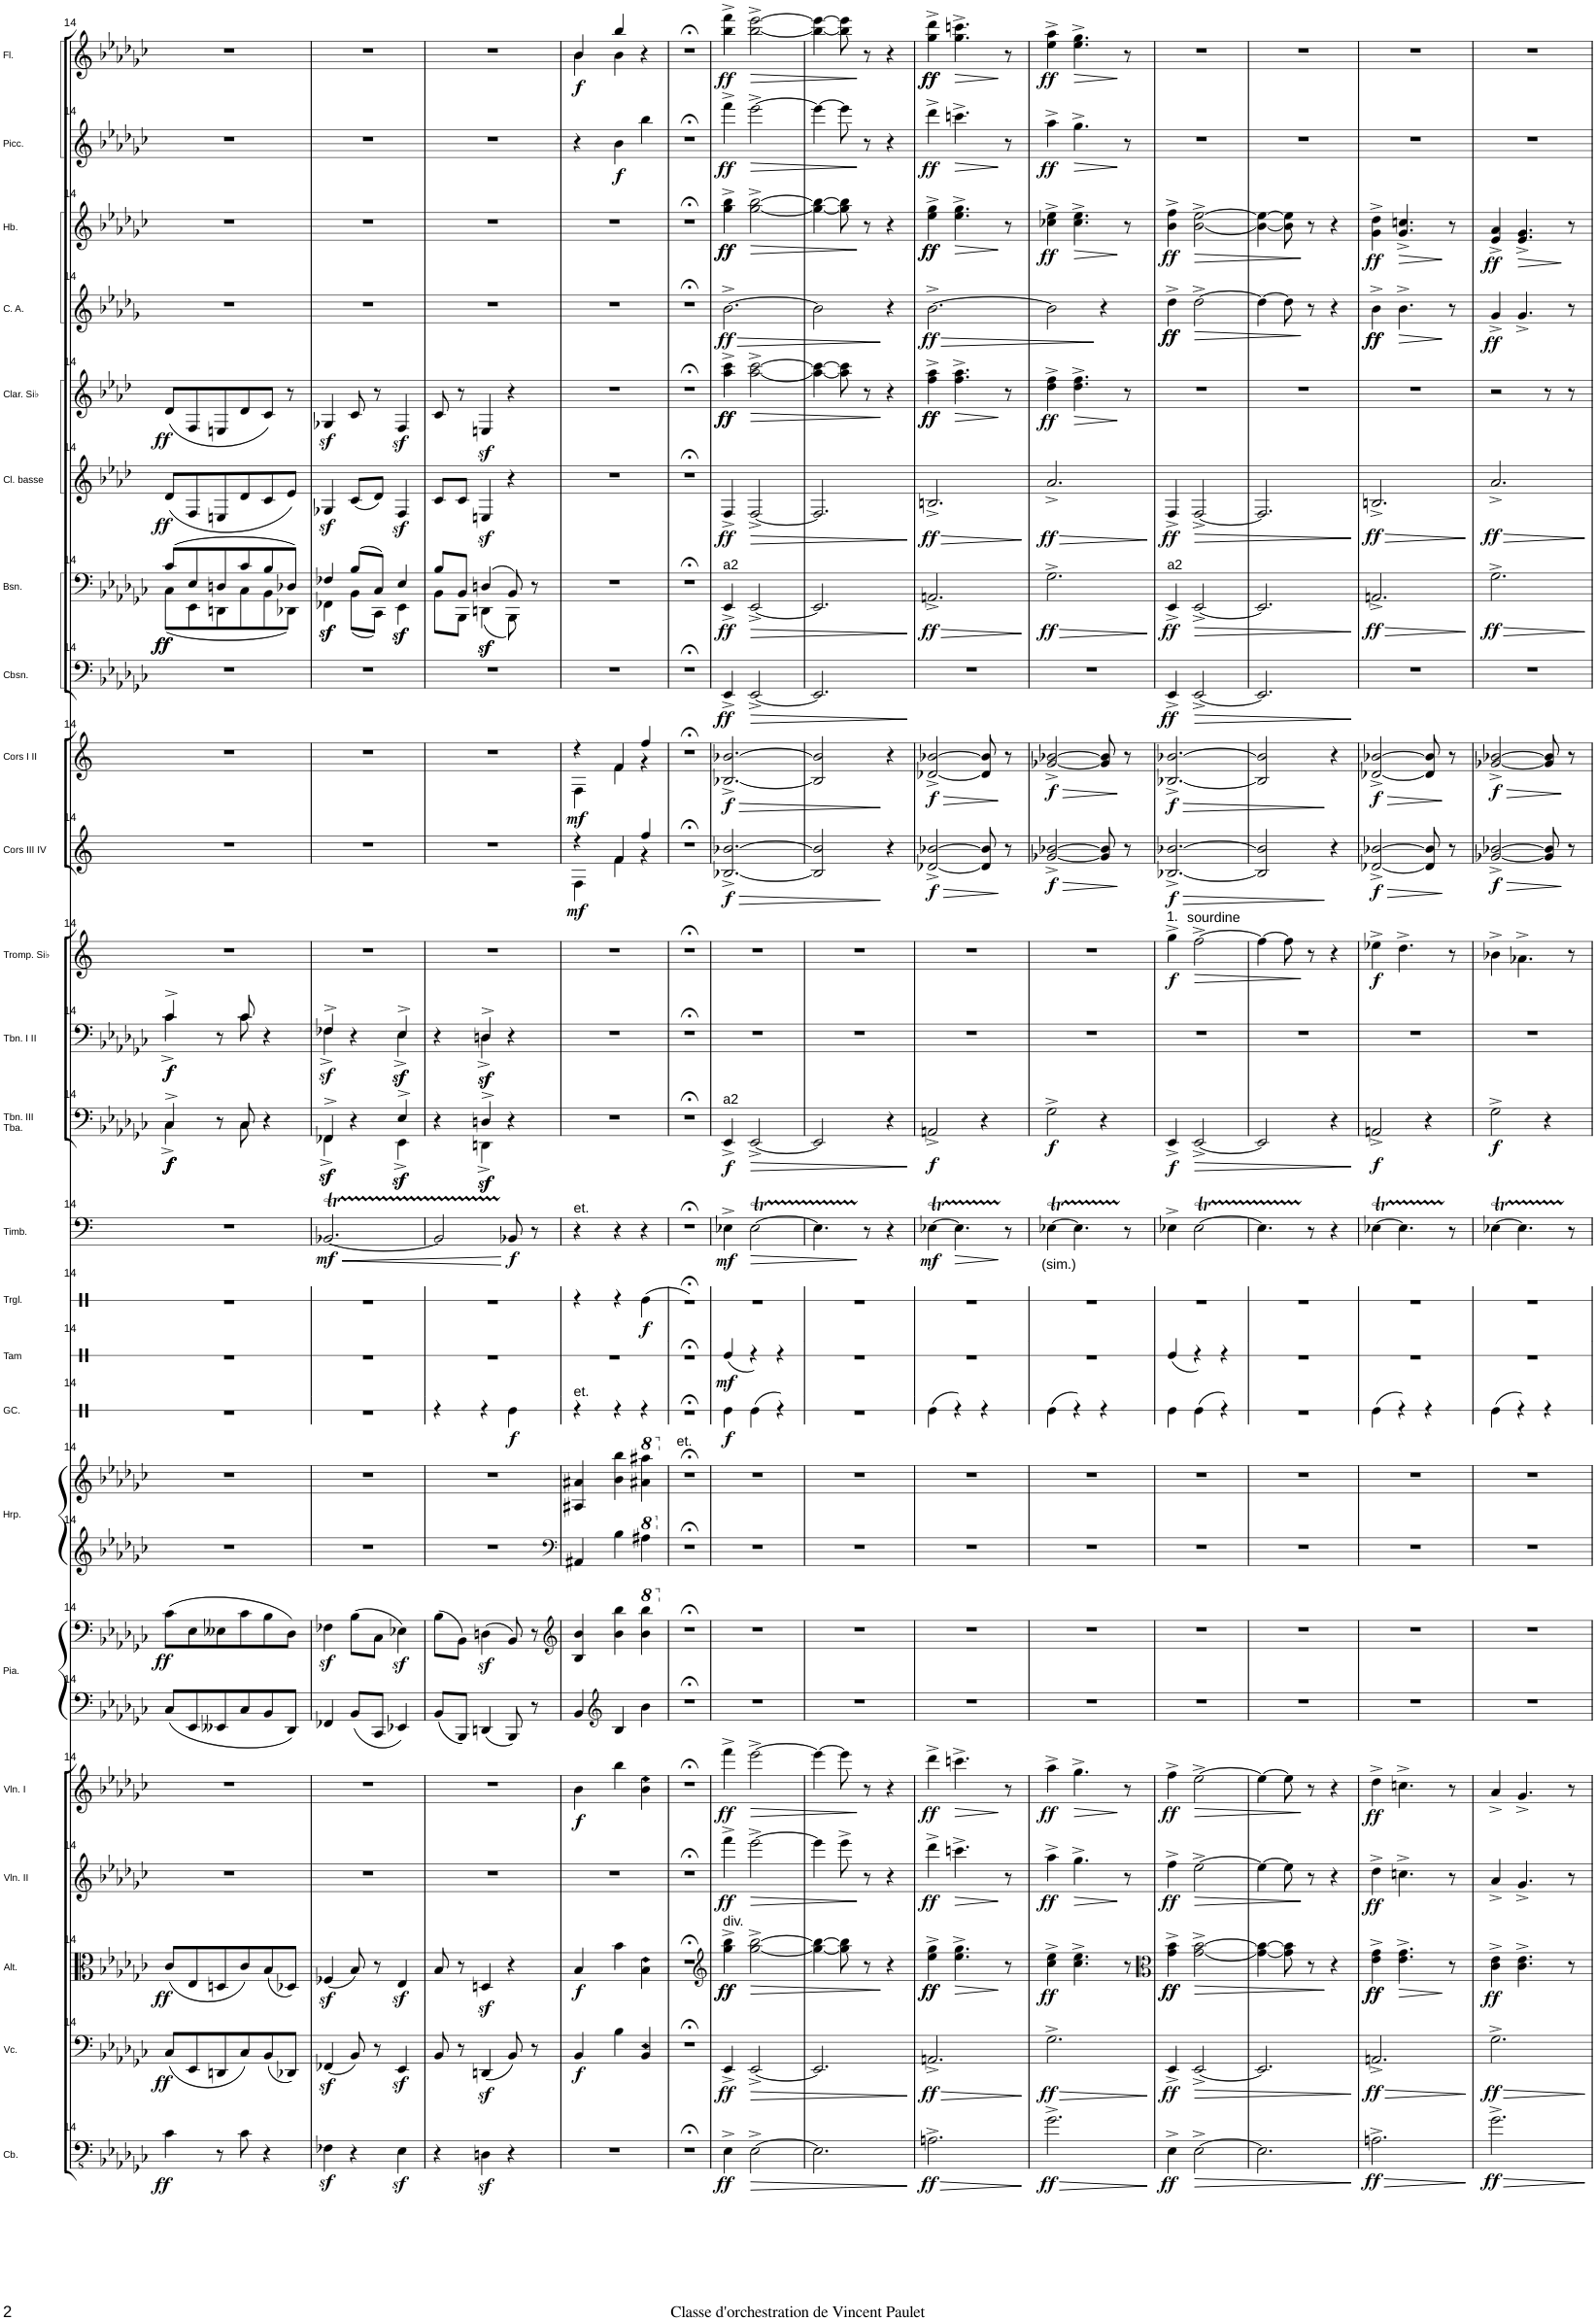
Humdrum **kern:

**kern	**dynam	**kern	**dynam	**kern	**dynam	**kern	**dynam	**kern	**dynam	**kern	**kern	**dynam	**kern	**kern	**kern	**dynam	**kern	**dynam	**kern	**dynam	**kern	**dynam	**kern	**dynam	**kern	**dynam	**kern	**dynam	**kern	**dynam	**kern	**dynam	**kern	**dynam	**kern	**dynam	**kern	**dynam	**kern	**dynam	**kern	**dynam
*part21	*part21	*part20	*part20	*part19	*part19	*part18	*part18	*part17	*part17	*part16	*part16	*part16	*part15	*part15	*part14	*part14	*part13	*part13	*part12	*part12	*part11	*part11	*part10	*part10	*part9	*part9	*part8	*part8	*part7	*part7	*part6	*part6	*part5	*part5	*part4	*part4	*part3	*part3	*part2	*part2	*part1	*part1
*staff23	*staff23	*staff22	*staff22	*staff21	*staff21	*staff20	*staff20	*staff19	*staff19	*staff18	*staff17	*staff17/18	*staff16	*staff15	*staff14	*staff14	*staff13	*staff13	*staff12	*staff12	*staff11	*staff11	*staff10	*staff10	*staff9	*staff9	*staff8	*staff8	*staff7	*staff7	*staff6	*staff6	*staff5	*staff5	*staff4	*staff4	*staff3	*staff3	*staff2	*staff2	*staff1	*staff1
*I"Contrebasses	*	*I"Violoncelles	*	*I"Altos	*	*I"Violons II	*	*I"Violons I	*	*I"Piano	*	*	*I"Harpe	*	*I"Timbales	*	*I"Trombone III Tuba	*	*I"Trombone I II	*	*I"Trompette en Sib	*	*I"Cors III IV	*	*I"Cors I II	*	*I"Contrebasson	*	*I"Bassons	*	*I"Clarinette Basse	*	*I"Clarinette en Sib	*	*I"Cor anglais	*	*I"Hautbois	*	*I"Piccolo	*	*I"Flutes	*
*I'Cb.	*	*I'Vc.	*	*I'Alt.	*	*I'Vln. II	*	*I'Vln. I	*	*I'Pia.	*	*	*I'Hrp.	*	*I'Timb.	*	*I'Tbn. III Tba.	*	*I'Tbn. I II	*	*I'Tromp. Sib	*	*I'Cors III IV	*	*I'Cors I II	*	*I'Cbsn.	*	*I'Bsn.	*	*I'Cl. basse	*	*I'Clar. Sib	*	*I'C. A.	*	*I'Hb.	*	*I'Picc.	*	*I'Fl.	*
!!LO:PB:g=z
*clefFv4	*	*clefF4	*	*clefC3	*	*clefG2	*	*clefG2	*	*clefF4	*clefF4	*	*clefG2	*clefG2	*clefF4	*	*clefF4	*	*clefF4	*	*clefG2	*	*clefG2	*	*clefG2	*	*clefF4	*	*clefF4	*	*clefG2	*	*clefG2	*	*clefG2	*	*clefG2	*	*clefG2	*	*clefG2	*
*Trd7c12	*	*	*	*	*	*	*	*	*	*	*	*	*	*	*	*	*	*	*	*	*Trd1c2	*	*Trd4c7	*	*Trd4c7	*	*Trd7c12	*	*	*	*Trd8c14	*	*Trd1c2	*	*Trd4c7	*	*	*	*Trd-7c-12	*	*	*
*k[b-e-a-d-g-c-]	*	*k[b-e-a-d-g-c-]	*	*k[b-e-a-d-g-c-]	*	*k[b-e-a-d-g-c-]	*	*k[b-e-a-d-g-c-]	*	*k[b-e-a-d-g-c-]	*k[b-e-a-d-g-c-]	*	*k[b-e-a-d-g-c-]	*k[b-e-a-d-g-c-]	*k[]	*	*k[b-e-a-d-g-c-]	*	*k[b-e-a-d-g-c-]	*	*k[]	*	*k[]	*	*k[]	*	*k[b-e-a-d-g-c-]	*	*k[b-e-a-d-g-c-]	*	*k[b-e-a-d-]	*	*k[b-e-a-d-]	*	*k[b-e-a-d-g-]	*	*k[b-e-a-d-g-c-]	*	*k[b-e-a-d-g-c-]	*	*k[b-e-a-d-g-c-]	*
*M3/4	*	*M3/4	*	*M3/4	*	*M3/4	*	*M3/4	*	*M3/4	*M3/4	*	*M3/4	*M3/4	*M3/4	*	*M3/4	*	*M3/4	*	*M3/4	*	*M3/4	*	*M3/4	*	*M3/4	*	*M3/4	*	*M3/4	*	*M3/4	*	*M3/4	*	*M3/4	*	*M3/4	*	*M3/4	*
=14	=14	=14	=14	=14	=14	=14	=14	=14	=14	=14	=14	=14	=14	=14	=14	=14	=14	=14	=14	=14	=14	=14	=14	=14	=14	=14	=14	=14	=14	=14	=14	=14	=14	=14	=14	=14	=14	=14	=14	=14	=14	=14
*	*	*	*	*	*	*	*	*	*	*	*	*	*	*	*	*	*^	*	*^	*	*	*	*	*	*	*	*	*	*^	*	*	*	*	*	*	*	*	*	*	*	*	*
!	!LO:DY:b	!	!LO:DY:b	!	!LO:DY:b	!	!	!	!	!	!	!LO:DY:b	!	!	!	!	!	!	!LO:DY:b	!	!	!	!	!	!	!	!	!	!	!	!	!	!	!	!	!	!	!	!	!	!	!	!	!	!
!	!	!	!	!	!	!	!	!	!	!	!	!	!	!	!	!	!	!	!LO:DY:n=1:b	!	!	!	!	!	!	!	!	!	!	!	!	!	!	!	!	!	!	!	!	!	!	!	!	!	!
!	!	!	!	!	!	!	!	!	!	!	!	!	!	!	!	!	!	!	!LO:DY:n=2:b	!	!	!	!	!	!	!	!	!	!	!	!	!	!	!	!	!	!	!	!	!	!	!	!	!	!
!	!	!	!	!	!	!	!	!	!	!	!	!	!	!	!	!	!	!	!LO:DY:n=3:b	!	!	!LO:DY:b	!	!	!	!	!	!	!	!	!	!	!	!	!	!	!	!	!	!	!	!	!	!	!
!	!	!	!	!	!	!	!	!	!	!	!	!	!	!	!	!	!	!	!	!	!	!LO:DY:n=1:b	!	!	!	!	!	!	!	!	!	!	!LO:DY:b	!	!	!	!	!	!	!	!	!	!	!	!
!	!	!	!	!	!	!	!	!	!	!	!	!	!	!	!	!	!	!	!	!	!	!	!	!	!	!	!	!	!	!	!	!	!LO:DY:n=1:b	!	!LO:DY:b	!	!LO:DY:b	!	!	!	!	!	!	!	!
4C-\	ff	(8C-/L	ff	(8c-/L	ff	2.r	.	2.r	.	8C-/L	(8c-\L	ff	2.r	2.r	2.r	.	4C-^/	4C-^\	f f f f	4c-^/	4c-^\	f f	2.r	.	2.r	.	2.r	.	2.r	.	(8c-/L	(8C-\L	ff ff	(8d-/L	ff	(8d-/L	ff	2.r	.	2.r	.	2.r	.	2.r	.
.	.	8EE-/	.	8E-/	.	.	.	.	.	8EE-/	8E-\	.	.	.	.	.	.	.	.	.	.	.	.	.	.	.	.	.	.	.	8E-/	8EE-\	.	8F/	.	8F/	.	.	.	.	.	.	.	.	.
8r	.	8DDn/	.	8Dn/	.	.	.	.	.	8EE--X/	8E--X\	.	.	.	.	.	8r	8ryy	.	8r	8ryy	.	.	.	.	.	.	.	.	.	8Dn/	8DDn\	.	8En/	.	8En/	.	.	.	.	.	.	.	.	.
8C-\	.	8C-/)	.	8c-/)	.	.	.	.	.	8C-/	8c-\	.	.	.	.	.	8C-/	8C-\	.	8c-/	8c-\	.	.	.	.	.	.	.	.	.	8c-/	8C-\	.	8d-/	.	8d-/	.	.	.	.	.	.	.	.	.
4r	.	(8BB-/	.	(8B-/	.	.	.	.	.	8BB-/	8B-\	.	.	.	.	.	4r	4ryy	.	4r	4ryy	.	.	.	.	.	.	.	.	.	8B-/	8BB-\	.	8c/	.	8c/J)	.	.	.	.	.	.	.	.	.
.	.	8DD-X/J)	.	8D-X/J)	.	.	.	.	.	8DD-/J	8D-\J)	.	.	.	.	.	.	.	.	.	.	.	.	.	.	.	.	.	.	.	8D-X/J)	8DD-X\J)	.	8e-/J)	.	8r	.	.	.	.	.	.	.	.	.
=15	=15	=15	=15	=15	=15	=15	=15	=15	=15	=15	=15	=15	=15	=15	=15	=15	=15	=15	=15	=15	=15	=15	=15	=15	=15	=15	=15	=15	=15	=15	=15	=15	=15	=15	=15	=15	=15	=15	=15	=15	=15	=15	=15	=15	=15
!	!	!	!	!	!	!	!	!	!	!	!	!	!	!	!	!LO:HP:b	!	!	!	!	!	!	!	!	!	!	!	!	!	!	!	!	!	!	!	!	!	!	!	!	!	!	!	!	!
!	!	!	!	!	!	!	!	!	!	!	!	!	!	!	!	!LO:DY:n=1:b	!	!	!LO:DY:b	!	!	!	!	!	!	!	!	!	!	!	!	!	!	!	!	!	!	!	!	!	!	!	!	!	!
!	!	!	!	!	!	!	!	!	!	!	!	!	!	!	!	!	!	!	!LO:DY:n=1:b	!	!	!LO:DY:b	!	!	!	!	!	!	!	!	!	!	!LO:DY:b	!	!	!	!	!	!	!	!	!	!	!	!
!	!	!	!	!	!	!	!	!	!	!	!	!	!	!	!	!	!	!	!	!	!	!	!	!	!	!	!	!	!	!	!	!	!LO:DY:n=1:b	!	!	!	!	!	!	!	!	!	!	!	!
4FF-Xz<\	.	(4FF-Xz</	.	(4F-Xz</	.	2.r	.	2.r	.	4FF-X/	4F-Xz<\	.	2.r	2.r	[2.BB-XT/	< mf	4FF-X^/	4FF-^\	sf sf	4F-X^/	4F-^\	sf	2.r	.	2.r	.	2.r	.	2.r	.	4F-X/	4FF-X\	sf sf	4G-Xz</	.	4G-Xz</	.	2.r	.	2.r	.	2.r	.	2.r	.
4r	.	8BB-/)	.	8B-/)	.	.	.	.	.	8BB-/L	(8B-\L	.	.	.	.	.	4r	4ryy	.	4r	4ryy	.	.	.	.	.	.	.	.	.	(8B-/L	(8BB-\L	.	(8c/L	.	8c/	.	.	.	.	.	.	.	.	.
.	.	8r	.	8r	.	.	.	.	.	8CC-/J	8C-\J	.	.	.	.	.	.	.	.	.	.	.	.	.	.	.	.	.	.	.	8C-/J)	8CC-\J)	.	8d-/J)	.	8r	.	.	.	.	.	.	.	.	.
!	!	!	!	!	!	!	!	!	!	!	!	!	!	!	!	!	!	!	!LO:DY:n=2:b	!	!	!	!	!	!	!	!	!	!	!	!	!	!	!	!	!	!	!	!	!	!	!	!	!	!
!	!	!	!	!	!	!	!	!	!	!	!	!	!	!	!	!	!	!	!LO:DY:n=3:b	!	!	!LO:DY:b	!	!	!	!	!	!	!	!	!	!	!	!	!	!	!	!	!	!	!	!	!	!	!
!	!	!	!	!	!	!	!	!	!	!	!	!	!	!	!	!	!	!	!	!	!	!LO:DY:n=1:b	!	!	!	!	!	!	!	!	!	!	!LO:DY:n=2:b	!	!	!	!	!	!	!	!	!	!	!	!
!	!	!	!	!	!	!	!	!	!	!	!	!	!	!	!	!	!	!	!	!	!	!	!	!	!	!	!	!	!	!	!	!	!LO:DY:n=3:b	!	!	!	!	!	!	!	!	!	!	!	!
4EE-z<\	.	4EE-z</	.	4E-z</	.	.	.	.	.	4EE-X/	4E-Xz<\)	.	.	.	.	.	4E-^/	4EE-^\	sf sf	4E-^/	4E-^\	sf sf	.	.	.	.	.	.	.	.	4E-/	4EE-\	sf sf	4Fz</	.	4Fz</	.	.	.	.	.	.	.	.	.
=16	=16	=16	=16	=16	=16	=16	=16	=16	=16	=16	=16	=16	=16	=16	=16	=16	=16	=16	=16	=16	=16	=16	=16	=16	=16	=16	=16	=16	=16	=16	=16	=16	=16	=16	=16	=16	=16	=16	=16	=16	=16	=16	=16	=16	=16
4r	.	8BB-/	.	8B-/	.	2.r	.	2.r	.	8BB-/L	(8B-\L	.	2.r	2.r	2BB-TTT/]	.	4r	4ryy	.	4r	4ryy	.	2.r	.	2.r	.	2.r	.	2.r	.	8B-/L	8BB-\L	.	8c/L	.	8c/	.	2.r	.	2.r	.	2.r	.	2.r	.
.	.	8r	.	8r	.	.	.	.	.	8BBB-/J	8BB-\J)	.	.	.	.	.	.	.	.	.	.	.	.	.	.	.	.	.	.	.	8BB-/J	8BBB-\J	.	8c/J	.	8r	.	.	.	.	.	.	.	.	.
!	!	!	!	!	!	!	!	!	!	!	!	!	!	!	!	!	!	!	!LO:DY:b	!	!	!	!	!	!	!	!	!	!	!	!	!	!	!	!	!	!	!	!	!	!	!	!	!	!
!	!	!	!	!	!	!	!	!	!	!	!	!	!	!	!	!	!	!	!LO:DY:n=1:b	!	!	!LO:DY:b	!	!	!	!	!	!	!	!	!	!	!	!	!	!	!	!	!	!	!	!	!	!	!
!	!	!	!	!	!	!	!	!	!	!	!	!	!	!	!	!	!	!	!	!	!	!LO:DY:n=1:b	!	!	!	!	!	!	!	!	!	!	!LO:DY:b	!	!	!	!	!	!	!	!	!	!	!	!
!	!	!	!	!	!	!	!	!	!	!	!	!	!	!	!	!	!	!	!	!	!	!	!	!	!	!	!	!	!	!	!	!	!LO:DY:n=1:b	!	!	!	!	!	!	!	!	!	!	!	!
4DDnz<\	.	(4DDnz</	.	4Dnz</	.	.	.	.	.	4DDn/	(4Dnz<\	.	.	.	.	.	4Dn^/	4DDn^\	sf sf	4Dn^/	4D^\	sf sf	.	.	.	.	.	.	.	.	(4Dn/	(4DDn\	sf sf	4Enz</	.	4Enz</	.	.	.	.	.	.	.	.	.
!	!	!	!	!	!	!	!	!	!	!	!	!	!	!	!	!LO:DY:n=1:b	!	!	!	!	!	!	!	!	!	!	!	!	!	!	!	!	!	!	!	!	!	!	!	!	!	!	!	!	!
4r	.	8BB-/)	.	4r	.	.	.	.	.	8BBB-/	8BB-/)	.	.	.	8BB-X/	[ f	4r	4ryy	.	4r	4ryy	.	.	.	.	.	.	.	.	.	8BB-/)	8BBB-\)	.	4r	.	4r	.	.	.	.	.	.	.	.	.
.	.	8r	.	.	.	.	.	.	.	8r	8r	.	.	.	8r	.	.	.	.	.	.	.	.	.	.	.	.	.	.	.	8r	8ryy	.	.	.	.	.	.	.	.	.	.	.	.	.
*	*	*	*	*	*	*	*	*	*	*	*	*	*	*	*	*	*v	*v	*	*	*	*	*	*	*	*	*	*	*	*	*v	*v	*	*	*	*	*	*	*	*	*	*	*	*	*
*	*	*	*	*	*	*	*	*	*	*	*	*	*	*	*	*	*	*	*v	*v	*	*	*	*	*	*	*	*	*	*	*	*	*	*	*	*	*	*	*	*	*	*	*
=17	=17	=17	=17	=17	=17	=17	=17	=17	=17	=17	=17	=17	=17	=17	=17	=17	=17	=17	=17	=17	=17	=17	=17	=17	=17	=17	=17	=17	=17	=17	=17	=17	=17	=17	=17	=17	=17	=17	=17	=17	=17	=17
*	*	*	*	*	*	*	*	*	*	*	*clefG2	*	*clefF4	*	*	*	*	*	*	*	*	*	*	*	*	*	*	*	*	*	*	*	*	*	*	*	*	*	*	*	*	*
*	*	*	*	*	*	*	*	*	*	*	*	*	*	*	*	*	*	*	*	*	*	*	*^	*	*^	*	*	*	*^	*	*	*	*	*	*	*	*	*	*	*	*^	*
!	!	!	!	!	!	!	!	!	!	!	!	!	!	!	!LO:TX:a:t=et.	!	!	!	!	!	!	!	!	!	!	!	!	!	!	!	!	!	!	!	!	!	!	!	!	!	!	!	!	!	!	!
!	!	!	!LO:DY:b	!	!LO:DY:b	!	!	!	!LO:DY:b	!	!	!	!	!	!	!	!	!	!	!	!	!	!	!	!LO:DY:b	!	!	!LO:DY:b	!	!	!	!	!	!	!	!	!	!	!	!	!	!	!	!	!	!LO:DY:b
*	*	*	*	*	*	*	*	*	*	*	*	*	*	*	*	*	*	*	*	*	*	*	*	*	*	*	*	*	*	*	*v	*v	*	*	*	*	*	*	*	*	*	*	*	*	*	*
2.r	.	4BB-/	f	4B-/	f	2.r	.	4b-\	f	4BB-/	4B-/ 4b-/	.	4AA#X/	4A#X/ 4a#X/	4r	.	2.r	.	2.r	.	2.r	.	4r	4F\	mf	4r	4F\	mf	2.r	.	2.r	.	2.r	.	2.r	.	2.r	.	2.r	.	4r	.	4b-/	4b-\	f
*	*	*	*	*	*	*	*	*	*	*clefG2	*	*	*	*	*	*	*	*	*	*	*	*	*	*	*	*	*	*	*	*	*	*	*	*	*	*	*	*	*	*	*	*	*	*	*
!	!	!	!	!	!	!	!	!	!	!	!	!	!	!	!	!	!	!	!	!	!	!	!	!	!	!	!	!	!	!	!	!	!	!	!	!	!	!	!	!	!	!LO:DY:b	!	!	!
.	.	4B-\	.	4b-\	.	.	.	4bb-\	.	4B-/	4b-\ 4bb-\	.	4B-\	4b-\ 4bb-\	4r	.	.	.	.	.	.	.	4f/	4f\	.	4f/	4f\	.	.	.	.	.	.	.	.	.	.	.	.	.	4b-\	f	4bb-/	4b-\	.
*	*	*	*	*	*	*	*	*	*	*	*8va	*	*	*	*	*	*	*	*	*	*	*	*	*	*	*	*	*	*	*	*	*	*	*	*	*	*	*	*	*	*	*	*	*	*
*	*	*	*	*	*	*	*	*	*	*	*	*	*8va	*	*	*	*	*	*	*	*	*	*	*	*	*	*	*	*	*	*	*	*	*	*	*	*	*	*	*	*	*	*	*	*
*	*	*	*	*	*	*	*	*	*	*	*	*	*	*8va	*	*	*	*	*	*	*	*	*	*	*	*	*	*	*	*	*	*	*	*	*	*	*	*	*	*	*	*	*	*	*
.	.	4BB-/ 4E-/	.	4B-\ 4e-\	.	.	.	4b-\ 4ee-\	.	4b-\	4bb-\ 4bbb-\	.	4a#X\	4aa#X\ 4aaa#X\	4r	.	.	.	.	.	.	.	4ff/	4r	.	4ff/	4r	.	.	.	.	.	.	.	.	.	.	.	.	.	4bb-\	.	4r	4ryy	.
*	*	*	*	*	*	*	*	*	*	*	*	*	*	*	*	*	*	*	*	*	*	*	*v	*v	*	*	*	*	*	*	*	*	*	*	*	*	*	*	*	*	*	*	*v	*v	*
*	*	*	*	*	*	*	*	*	*	*	*	*	*	*	*	*	*	*	*	*	*	*	*	*	*v	*v	*	*	*	*	*	*	*	*	*	*	*	*	*	*	*	*	*
=18	=18	=18	=18	=18	=18	=18	=18	=18	=18	=18	=18	=18	=18	=18	=18	=18	=18	=18	=18	=18	=18	=18	=18	=18	=18	=18	=18	=18	=18	=18	=18	=18	=18	=18	=18	=18	=18	=18	=18	=18	=18	=18
*	*	*	*	*	*	*	*	*	*	*	*X8va	*	*	*	*	*	*	*	*	*	*	*	*	*	*	*	*	*	*	*	*	*	*	*	*	*	*	*	*	*	*	*
*	*	*	*	*	*	*	*	*	*	*	*	*	*X8va	*	*	*	*	*	*	*	*	*	*	*	*	*	*	*	*	*	*	*	*	*	*	*	*	*	*	*	*	*
*	*	*	*	*	*	*	*	*	*	*	*	*	*	*X8va	*	*	*	*	*	*	*	*	*	*	*	*	*	*	*	*	*	*	*	*	*	*	*	*	*	*	*	*
*	*	*	*	*	*	*	*	*	*	*	*	*	*	*	*	*	*	*	*	*	*	*	*^	*	*^	*	*	*	*	*	*	*	*	*	*	*	*	*	*	*	*^	*
!	!	!	!	!	!	!	!	!	!	!	!	!	!	!LO:TX:a:t=et.	!	!	!	!	!	!	!	!	!	!	!	!	!	!	!	!	!	!	!	!	!	!	!	!	!	!	!	!	!	!	!
*	*	*	*	*	*	*	*	*	*	*	*	*	*	*	*	*	*	*	*	*	*	*	*v	*v	*	*	*	*	*	*	*	*	*	*	*	*	*	*	*	*	*	*	*v	*v	*
*	*	*	*	*	*	*	*	*	*	*	*	*	*	*	*	*	*	*	*	*	*	*	*	*	*v	*v	*	*	*	*	*	*	*	*	*	*	*	*	*	*	*	*	*
2.r;<	.	2.r;<	.	2.r;<	.	2.r;<	.	2.r;<	.	2.r;<	2.r;<	.	2.r;<	2.r;<	2.r;<	.	2.r;<	.	2.r;<	.	2.r;<	.	2.r;<	.	2.r;<	.	2.r;<	.	2.r;<	.	2.r;<	.	2.r;<	.	2.r;<	.	2.r;<	.	2.r;<	.	2.r;<	.
=19	=19	=19	=19	=19	=19	=19	=19	=19	=19	=19	=19	=19	=19	=19	=19	=19	=19	=19	=19	=19	=19	=19	=19	=19	=19	=19	=19	=19	=19	=19	=19	=19	=19	=19	=19	=19	=19	=19	=19	=19	=19	=19
*	*	*	*	*clefG2	*	*	*	*	*	*	*	*	*	*	*	*	*	*	*	*	*	*	*	*	*	*	*	*	*	*	*	*	*	*	*	*	*	*	*	*	*	*
!	!	!	!	!	!	!	!	!	!	!	!	!	!	!	!	!	!	!	!	!	!	!	!	!	!	!	!	!	!LO:TX:a:t=a2	!	!	!	!	!	!	!	!	!	!	!	!	!
!	!	!	!	!	!	!	!	!	!	!	!	!	!	!	!	!	!LO:TX:a:t=a2	!	!	!	!	!	!	!	!	!	!	!	!	!	!	!	!	!	!	!	!	!	!	!	!	!
!	!	!	!	!LO:TX:a:t=div.	!	!	!	!	!	!	!	!	!	!	!	!	!	!	!	!	!	!	!	!	!	!	!	!	!	!	!	!	!	!	!	!	!	!	!	!	!	!
!	!LO:DY:b	!	!LO:DY:b	!	!LO:DY:b	!	!	!	!	!	!	!	!	!	!	!	!	!	!	!	!	!	!	!LO:HP:b	!	!LO:HP:b	!	!	!	!	!	!	!	!	!	!LO:HP:b	!	!	!	!	!	!
!	!	!	!	!	!LO:DY:n=1:b	!	!LO:DY:b	!	!LO:DY:b	!	!	!	!	!	!	!LO:DY:b	!	!LO:DY:b	!	!	!	!	!	!LO:DY:n=1:b	!	!LO:DY:n=1:b	!	!LO:DY:b	!	!LO:DY:b	!	!LO:DY:b	!	!LO:DY:b	!	!	!	!	!	!	!	!
!	!	!	!	!	!	!	!	!	!	!	!	!	!	!	!	!	!	!	!	!	!	!	!	!	!	!	!	!	!	!	!	!	!	!LO:DY:n=1:b	!	!LO:DY:n=1:b	!	!LO:DY:b	!	!	!	!
!	!	!	!	!	!	!	!	!	!	!	!	!	!	!	!	!	!	!	!	!	!	!	!	!	!	!	!	!	!	!	!	!	!	!	!	!	!	!LO:DY:n=1:b	!	!LO:DY:b	!	!LO:DY:b
4EE-^\	ff	4EE-^/	ff	4gg-\^ 4bb-\^	ff ff	4fff^\	ff	4fff^\	ff	2.r	2.r	.	2.r	2.r	4E-X^\	mf	4EE-^/	f	2.r	.	2.r	.	[2.B-X/^ [2.b-X/^	> f	[2.B-X/^ [2.b-X/^	> f	4EE-^/	ff	4EE-^/	ff	4F^/	ff	4aa-\^ 4ccc\^	ff ff	[2.b-^\	> ff	4gg-\^ 4bb-\^	ff ff	4fff^\	ff	4bb-\^ 4fff\^	ff
!	!LO:HP:b	!	!LO:HP:b	!	!LO:HP:b	!	!LO:HP:b	!	!LO:HP:b	!	!	!	!	!	!	!LO:HP:b	!	!LO:HP:b	!	!	!	!	!	!	!	!	!	!LO:HP:b	!	!LO:HP:b	!	!LO:HP:b	!	!LO:HP:b	!	!	!	!LO:HP:b	!	!LO:HP:b	!	!LO:HP:b
[2EE-^\	>	[2EE-^/	>	[2gg-\^ [2bb-\^	>	[2eee-^\	>	[2eee-^\	>	.	.	.	.	.	[2E-T\	>	[2EE-^/	>	.	.	.	.	.	.	.	.	[2EE-^/	>	[2EE-^/	>	[2F^/	>	[2aa-\^ [2ccc\^	>	.	.	[2gg-\^ [2bb-\^	>	[2eee-^\	>	[2bb-\^ [2eee-\^	>
=20	=20	=20	=20	=20	=20	=20	=20	=20	=20	=20	=20	=20	=20	=20	=20	=20	=20	=20	=20	=20	=20	=20	=20	=20	=20	=20	=20	=20	=20	=20	=20	=20	=20	=20	=20	=20	=20	=20	=20	=20	=20	=20
2.EE-\]	.	2.EE-/]	.	4gg-\_ 4bb-\_	.	4eee-\]	.	4eee-\_	.	2.r	2.r	.	2.r	2.r	4.E-TTT\]	.	2EE-/]	.	2.r	.	2.r	.	2B-/] 2b-/]	.	2B-/] 2b-/]	.	2.EE-/]	.	2.EE-/]	.	2.F/]	.	4aa-\_ 4ccc\_	.	2b-\]	.	4gg-\_ 4bb-\_	.	4eee-\_	.	4bb-\_ 4eee-\_	.
.	.	.	.	8gg-\] 8bb-\]	.	8eee-^\	.	8eee-\]	.	.	.	.	.	.	.	.	.	.	.	.	.	.	.	.	.	.	.	.	.	.	.	.	8aa-\] 8ccc\]	.	.	.	8gg-\] 8bb-\]	.	8eee-\]	.	8bb-\] 8eee-\]	.
.	.	.	.	8r	.	8r	]	8r	]	.	.	.	.	.	8r	]	.	.	.	.	.	.	.	.	.	.	.	.	.	.	.	.	8r	.	.	.	8r	]	8r	]	8r	]
.	.	.	.	4r	]	4r	.	4r	.	.	.	.	.	.	4r	.	4r	.	.	.	.	.	4r	]	4r	]	.	.	.	.	.	.	4r	]	4r	]	4r	.	4r	.	4r	.
.	]	.	]	.	.	.	.	.	.	.	.	.	.	.	.	.	.	]	.	.	.	.	.	.	.	.	.	]	.	]	.	]	.	.	.	.	.	.	.	.	.	.
=21	=21	=21	=21	=21	=21	=21	=21	=21	=21	=21	=21	=21	=21	=21	=21	=21	=21	=21	=21	=21	=21	=21	=21	=21	=21	=21	=21	=21	=21	=21	=21	=21	=21	=21	=21	=21	=21	=21	=21	=21	=21	=21
!	!LO:HP:b	!	!LO:HP:b	!	!	!	!	!	!	!	!	!	!	!	!	!	!	!	!	!	!	!	!	!LO:HP:b	!	!LO:HP:b	!	!	!	!LO:HP:b	!	!LO:HP:b	!	!	!	!LO:HP:b	!	!	!	!	!	!
!	!LO:DY:n=1:b	!	!LO:DY:n=1:b	!	!LO:DY:b	!	!	!	!	!	!	!	!	!	!	!	!	!	!	!	!	!	!	!	!	!	!	!	!	!	!	!	!	!	!	!	!	!	!	!	!	!
!	!	!	!	!	!LO:DY:n=1:b	!	!LO:DY:b	!	!LO:DY:b	!	!	!	!	!	!	!LO:DY:b	!	!LO:DY:b	!	!	!	!	!	!LO:DY:n=1:b	!	!LO:DY:n=1:b	!	!	!	!LO:DY:n=1:b	!	!LO:DY:n=1:b	!	!LO:DY:b	!	!	!	!	!	!	!	!
!	!	!	!	!	!	!	!	!	!	!	!	!	!	!	!	!	!	!	!	!	!	!	!	!	!	!	!	!	!	!	!	!	!	!LO:DY:n=1:b	!	!LO:DY:n=1:b	!	!LO:DY:b	!	!	!	!
!	!	!	!	!	!	!	!	!	!	!	!	!	!	!	!	!	!	!	!	!	!	!	!	!	!	!	!	!	!	!	!	!	!	!	!	!	!	!LO:DY:n=1:b	!	!LO:DY:b	!	!LO:DY:b
!	!	!	!	!	!	!	!	!	!	!	!	!	!	!	!	!	!	!	!	!	!	!	!	!	!	!	!	!	!	!	!	!	!	!	!	!	!	!	!	!	!	!LO:DY:n=1:b
2.AAn^\	> ff	2.AAn^/	> ff	4ee-\^ 4gg-\^	ff ff	4ddd-^\	ff	4ddd-^\	ff	2.r	2.r	.	2.r	2.r	[4E-XT\	mf	2AAn^/	f	2.r	.	2.r	.	[2d-X/^ [2b-X/^	> f	[2d-X/^ [2b-X/^	> f	2.r	.	2.AAn^/	> ff	2.Bn^/	> ff	4ff\^ 4aa-\^	ff ff	[2.b-^\	> ff	4ee-\^ 4gg-\^	ff ff	4ddd-^\	ff	4gg-\^ 4ddd-\^	ff ff
!	!	!	!	!	!LO:HP:b	!	!LO:HP:b	!	!LO:HP:b	!	!	!	!	!	!	!LO:HP:b	!	!	!	!	!	!	!	!	!	!	!	!	!	!	!	!	!	!LO:HP:b	!	!	!	!LO:HP:b	!	!LO:HP:b	!	!LO:HP:b
.	.	.	.	4.ee-\^ 4.gg-\^	>	4.cccn^\	>	4.cccn^\	>	.	.	.	.	.	4.E-TTT\]	>	.	.	.	.	.	.	.	.	.	.	.	.	.	.	.	.	4.ff\^ 4.aa-\^	>	.	.	4.ee-\^ 4.gg-\^	>	4.cccn^\	>	4.gg-\^ 4.cccn\^	>
.	.	.	.	.	.	.	.	.	.	.	.	.	.	.	.	.	4r	.	.	.	.	.	8d-/] 8b-/]	.	8d-/] 8b-/]	.	.	.	.	.	.	.	.	.	.	.	.	.	.	.	.	.
.	.	.	.	8r	]	8r	]	8r	]	.	.	.	.	.	8r	]	.	.	.	.	.	.	8r	]	8r	]	.	.	.	.	.	.	8r	]	.	.	8r	]	8r	]	8r	]
.	]	.	]	.	.	.	.	.	.	.	.	.	.	.	.	.	.	.	.	.	.	.	.	.	.	.	.	.	.	]	.	]	.	.	.	.	.	.	.	.	.	.
=22	=22	=22	=22	=22	=22	=22	=22	=22	=22	=22	=22	=22	=22	=22	=22	=22	=22	=22	=22	=22	=22	=22	=22	=22	=22	=22	=22	=22	=22	=22	=22	=22	=22	=22	=22	=22	=22	=22	=22	=22	=22	=22
!	!	!	!	!	!	!	!	!	!	!	!	!	!	!	!LO:TX:b:t=(sim.)	!	!	!	!	!	!	!	!	!	!	!	!	!	!	!	!	!	!	!	!	!	!	!	!	!	!	!
!	!LO:HP:b	!	!LO:HP:b	!	!	!	!	!	!	!	!	!	!	!	!	!	!	!	!	!	!	!	!	!LO:HP:b	!	!LO:HP:b	!	!	!	!LO:HP:b	!	!LO:HP:b	!	!	!	!	!	!	!	!	!	!
!	!LO:DY:n=1:b	!	!LO:DY:n=1:b	!	!LO:DY:b	!	!LO:DY:b	!	!LO:DY:b	!	!	!	!	!	!	!	!	!LO:DY:b	!	!	!	!	!	!LO:DY:n=1:b	!	!LO:DY:n=1:b	!	!	!	!LO:DY:n=1:b	!	!LO:DY:n=1:b	!	!LO:DY:b	!	!	!	!LO:DY:b	!	!LO:DY:b	!	!LO:DY:b
2.G-^\	> ff	2.G-^\	> ff	4cc-\^ 4ee-\^	ff	4aa-^\	ff	4aa-^\	ff	2.r	2.r	.	2.r	2.r	[4E-XT\	.	2G-^\	f	2.r	.	2.r	.	[2g-X/^ [2b-X/^	> f	[2g-X/^ [2b-X/^	> f	2.r	.	2.G-^\	> ff	2.a-^/	> ff	4dd-\^ 4ff\^	ff	2b-\]	.	4cc-X\^ 4ee-\^	ff	4aa-^\	ff	4ee-\^ 4aa-\^	ff
!	!	!	!	!	!	!	!LO:HP:b	!	!LO:HP:b	!	!	!	!	!	!	!	!	!	!	!	!	!	!	!	!	!	!	!	!	!	!	!	!	!LO:HP:b	!	!	!	!LO:HP:b	!	!LO:HP:b	!	!LO:HP:b
.	.	.	.	4.cc-\^ 4.ee-\^	.	4.gg-^\	>	4.gg-^\	>	.	.	.	.	.	4.E-TTT\]	.	.	.	.	.	.	.	.	.	.	.	.	.	.	.	.	.	4.dd-\^ 4.ff\^	>	.	.	4.cc-\^ 4.ee-\^	>	4.gg-^\	>	4.ee-\^ 4.gg-\^	>
.	.	.	.	.	.	.	.	.	.	.	.	.	.	.	.	.	4r	.	.	.	.	.	8g-/] 8b-/]	.	8g-/] 8b-/]	.	.	.	.	.	.	.	.	.	4r	]	.	.	.	.	.	.
.	.	.	.	8r	.	8r	]	8r	]	.	.	.	.	.	8r	.	.	.	.	.	.	.	8r	]	8r	]	.	.	.	.	.	.	8r	]	.	.	8r	]	8r	]	8r	]
.	]	.	]	.	.	.	.	.	.	.	.	.	.	.	.	.	.	.	.	.	.	.	.	.	.	.	.	.	.	]	.	]	.	.	.	.	.	.	.	.	.	.
=23	=23	=23	=23	=23	=23	=23	=23	=23	=23	=23	=23	=23	=23	=23	=23	=23	=23	=23	=23	=23	=23	=23	=23	=23	=23	=23	=23	=23	=23	=23	=23	=23	=23	=23	=23	=23	=23	=23	=23	=23	=23	=23
*	*	*	*	*clefC3	*	*	*	*	*	*	*	*	*	*	*	*	*	*	*	*	*	*	*	*	*	*	*	*	*	*	*	*	*	*	*	*	*	*	*	*	*	*
!	!	!	!	!	!	!	!	!	!	!	!	!	!	!	!	!	!	!	!	!	!	!	!	!	!	!	!	!	!LO:TX:a:t=a2	!	!	!	!	!	!	!	!	!	!	!	!	!
!	!	!	!	!	!	!	!	!	!	!	!	!	!	!	!	!	!	!	!	!	!LO:TX:a:t=sourdine	!	!	!	!	!	!	!	!	!	!	!	!	!	!	!	!	!	!	!	!	!
!	!	!	!	!	!	!	!	!	!	!	!	!	!	!	!	!	!	!	!	!	!LO:TX:a:t=1.	!	!	!	!	!	!	!	!	!	!	!	!	!	!	!	!	!	!	!	!	!
!	!LO:DY:b	!	!LO:DY:b	!	!LO:DY:b	!	!	!	!	!	!	!	!	!	!	!	!	!	!	!	!	!	!	!LO:HP:b	!	!LO:HP:b	!	!	!	!	!	!	!	!	!	!	!	!	!	!	!	!
!	!	!	!	!	!LO:DY:n=1:b	!	!LO:DY:b	!	!LO:DY:b	!	!	!	!	!	!	!	!	!LO:DY:b	!	!	!	!LO:DY:b	!	!LO:DY:n=1:b	!	!LO:DY:n=1:b	!	!LO:DY:b	!	!LO:DY:b	!	!LO:DY:b	!	!	!	!LO:DY:b	!	!	!	!	!	!
!	!	!	!	!	!	!	!	!	!	!	!	!	!	!	!	!	!	!	!	!	!	!	!	!	!	!	!	!	!	!	!	!	!	!	!	!LO:DY:n=1:b	!	!LO:DY:b	!	!	!	!
4EE-^\	ff	4EE-^/	ff	4g-\^ 4b-\^	ff ff	4ff^\	ff	4ff^\	ff	2.r	2.r	.	2.r	2.r	4E-X^\	.	4EE-^/	f	2.r	.	4gg^\	f	[2.B-X/^ [2.b-X/^	> f	[2.B-X/^ [2.b-X/^	> f	4EE-^/	ff	4EE-^/	ff	4F^/	ff	2.r	.	4dd-^\	ff ff	4b-\^ 4ff\^	ff	2.r	.	2.r	.
!	!LO:HP:b	!	!LO:HP:b	!	!LO:HP:b	!	!LO:HP:b	!	!LO:HP:b	!	!	!	!	!	!	!	!	!LO:HP:b	!	!	!	!LO:HP:b	!	!	!	!	!	!LO:HP:b	!	!LO:HP:b	!	!LO:HP:b	!	!	!	!LO:HP:b	!	!LO:HP:b	!	!	!	!
[2EE-^\	>	[2EE-^/	>	[2g-\^ [2b-\^	>	[2ee-^\	>	[2ee-^\	>	.	.	.	.	.	[2E-T\	.	[2EE-^/	>	.	.	[2ff^\	>	.	.	.	.	[2EE-^/	>	[2EE-^/	>	[2F^/	>	.	.	[2dd-^\	>	[2b-\^ [2ee-\^	>	.	.	.	.
=24	=24	=24	=24	=24	=24	=24	=24	=24	=24	=24	=24	=24	=24	=24	=24	=24	=24	=24	=24	=24	=24	=24	=24	=24	=24	=24	=24	=24	=24	=24	=24	=24	=24	=24	=24	=24	=24	=24	=24	=24	=24	=24
2.EE-\]	.	2.EE-/]	.	4g-\_ 4b-\_	.	4ee-\_	.	4ee-\_	.	2.r	2.r	.	2.r	2.r	4.E-TTT\]	.	2EE-/]	.	2.r	.	4ff\_	.	2B-/] 2b-/]	.	2B-/] 2b-/]	.	2.EE-/]	.	2.EE-/]	.	2.F/]	.	2.r	.	4dd-\_	.	4b-\_ 4ee-\_	.	2.r	.	2.r	.
.	.	.	.	8g-\] 8b-\]	.	8ee-\]	.	8ee-\]	.	.	.	.	.	.	.	.	.	.	.	.	8ff\]	.	.	.	.	.	.	.	.	.	.	.	.	.	8dd-\]	.	8b-\] 8ee-\]	.	.	.	.	.
.	.	.	.	8r	.	8r	]	8r	]	.	.	.	.	.	8r	.	.	.	.	.	8r	]	.	.	.	.	.	.	.	.	.	.	.	.	8r	]	8r	]	.	.	.	.
.	.	.	.	4r	]	4r	.	4r	.	.	.	.	.	.	4r	.	4r	.	.	.	4r	.	4r	]	4r	]	.	.	.	.	.	.	.	.	4r	.	4r	.	.	.	.	.
.	]	.	]	.	.	.	.	.	.	.	.	.	.	.	.	.	.	]	.	.	.	.	.	.	.	.	.	]	.	]	.	]	.	.	.	.	.	.	.	.	.	.
=25	=25	=25	=25	=25	=25	=25	=25	=25	=25	=25	=25	=25	=25	=25	=25	=25	=25	=25	=25	=25	=25	=25	=25	=25	=25	=25	=25	=25	=25	=25	=25	=25	=25	=25	=25	=25	=25	=25	=25	=25	=25	=25
!	!LO:HP:b	!	!LO:HP:b	!	!	!	!	!	!	!	!	!	!	!	!	!	!	!	!	!	!	!	!	!LO:HP:b	!	!LO:HP:b	!	!	!	!LO:HP:b	!	!LO:HP:b	!	!	!	!	!	!	!	!	!	!
!	!LO:DY:n=1:b	!	!LO:DY:n=1:b	!	!LO:DY:b	!	!	!	!	!	!	!	!	!	!	!	!	!	!	!	!	!	!	!	!	!	!	!	!	!	!	!	!	!	!	!	!	!	!	!	!	!
!	!	!	!	!	!LO:DY:n=1:b	!	!LO:DY:b	!	!LO:DY:b	!	!	!	!	!	!	!	!	!LO:DY:b	!	!	!	!LO:DY:b	!	!LO:DY:n=1:b	!	!LO:DY:n=1:b	!	!	!	!LO:DY:n=1:b	!	!LO:DY:n=1:b	!	!	!	!LO:DY:b	!	!	!	!	!	!
!	!	!	!	!	!	!	!	!	!	!	!	!	!	!	!	!	!	!	!	!	!	!	!	!	!	!	!	!	!	!	!	!	!	!	!	!LO:DY:n=1:b	!	!LO:DY:b	!	!	!	!
2.AAn^\	> ff	2.AAn^/	> ff	4e-\^ 4g-\^	ff ff	4dd-^\	ff	4dd-^\	ff	2.r	2.r	.	2.r	2.r	[4E-XT\	.	2AAn^/	f	2.r	.	4ee-X^\	f	[2d-X/^ [2b-X/^	> f	[2d-X/^ [2b-X/^	> f	2.r	.	2.AAn^/	> ff	2.Bn^/	> ff	2.r	.	4b-^\	ff ff	4g-\^ 4dd-\^	ff	2.r	.	2.r	.
!	!	!	!	!	!LO:HP:b	!	!	!	!	!	!	!	!	!	!	!	!	!	!	!	!	!	!	!	!	!	!	!	!	!	!	!	!	!	!	!LO:HP:b	!	!LO:HP:b	!	!	!	!
.	.	.	.	4.e-\^ 4.g-\^	>	4.ccn^\	.	4.ccn^\	.	.	.	.	.	.	4.E-TTT\]	.	.	.	.	.	4.dd^\	.	.	.	.	.	.	.	.	.	.	.	.	.	4.b-^\	>	4.g-/^ 4.ccn/^	>	.	.	.	.
.	.	.	.	.	.	.	.	.	.	.	.	.	.	.	.	.	4r	.	.	.	.	.	8d-/] 8b-/]	.	8d-/] 8b-/]	.	.	.	.	.	.	.	.	.	.	.	.	.	.	.	.	.
.	.	.	.	8r	]	8r	.	8r	.	.	.	.	.	.	8r	.	.	.	.	.	8r	.	8r	]	8r	]	.	.	.	.	.	.	.	.	8r	]	8r	]	.	.	.	.
.	]	.	]	.	.	.	.	.	.	.	.	.	.	.	.	.	.	.	.	.	.	.	.	.	.	.	.	.	.	]	.	]	.	.	.	.	.	.	.	.	.	.
=26	=26	=26	=26	=26	=26	=26	=26	=26	=26	=26	=26	=26	=26	=26	=26	=26	=26	=26	=26	=26	=26	=26	=26	=26	=26	=26	=26	=26	=26	=26	=26	=26	=26	=26	=26	=26	=26	=26	=26	=26	=26	=26
!	!LO:HP:b	!	!LO:HP:b	!	!	!	!	!	!	!	!	!	!	!	!	!	!	!	!	!	!	!	!	!LO:HP:b	!	!LO:HP:b	!	!	!	!LO:HP:b	!	!LO:HP:b	!	!	!	!	!	!	!	!	!	!
!	!LO:DY:n=1:b	!	!LO:DY:n=1:b	!	!LO:DY:b	!	!	!	!	!	!	!	!	!	!	!	!	!LO:DY:b	!	!	!	!	!	!LO:DY:n=1:b	!	!LO:DY:n=1:b	!	!	!	!LO:DY:n=1:b	!	!LO:DY:n=1:b	!	!	!	!LO:DY:b	!	!LO:DY:b	!	!	!	!
2.G-^\	> ff	2.G-^\	> ff	4c-\^ 4e-\^	ff	4a-^/	.	4a-^/	.	2.r	2.r	.	2.r	2.r	[4E-XT\	.	2G-^\	f	2.r	.	4b-X^\	.	[2g-X/^ [2b-X/^	> f	[2g-X/^ [2b-X/^	> f	2.r	.	2.G-^\	> ff	2.a-^/	> ff	2r	.	4g-^/	ff	4e-/^ 4a-/^	ff	2.r	.	2.r	.
!	!	!	!	!	!	!	!	!	!	!	!	!	!	!	!	!	!	!	!	!	!	!	!	!	!	!	!	!	!	!	!	!	!	!	!	!	!	!LO:HP:b	!	!	!	!
.	.	.	.	4.c-\^ 4.e-\^	.	4.g-^/	.	4.g-^/	.	.	.	.	.	.	4.E-TTT\]	.	.	.	.	.	4.a-X^\	.	.	.	.	.	.	.	.	.	.	.	.	.	4.g-^/	.	4.e-/^ 4.g-/^	>	.	.	.	.
.	.	.	.	.	.	.	.	.	.	.	.	.	.	.	.	.	4r	.	.	.	.	.	8g-/] 8b-/]	.	8g-/] 8b-/]	.	.	.	.	.	.	.	8r	.	.	.	.	.	.	.	.	.
.	.	.	.	8r	.	8r	.	8r	.	.	.	.	.	.	8r	.	.	.	.	.	8r	.	8r	]	8r	]	.	.	.	.	.	.	8r	.	8r	.	8r	]	.	.	.	.
.	]	.	]	.	.	.	.	.	.	.	.	.	.	.	.	.	.	.	.	.	.	.	.	.	.	.	.	.	.	]	.	]	.	.	.	.	.	.	.	.	.	.
=	=	=	=	=	=	=	=	=	=	=	=	=	=	=	=	=	=	=	=	=	=	=	=	=	=	=	=	=	=	=	=	=	=	=	=	=	=	=	=	=	=	=
*-	*-	*-	*-	*-	*-	*-	*-	*-	*-	*-	*-	*-	*-	*-	*-	*-	*-	*-	*-	*-	*-	*-	*-	*-	*-	*-	*-	*-	*-	*-	*-	*-	*-	*-	*-	*-	*-	*-	*-	*-	*-	*-
